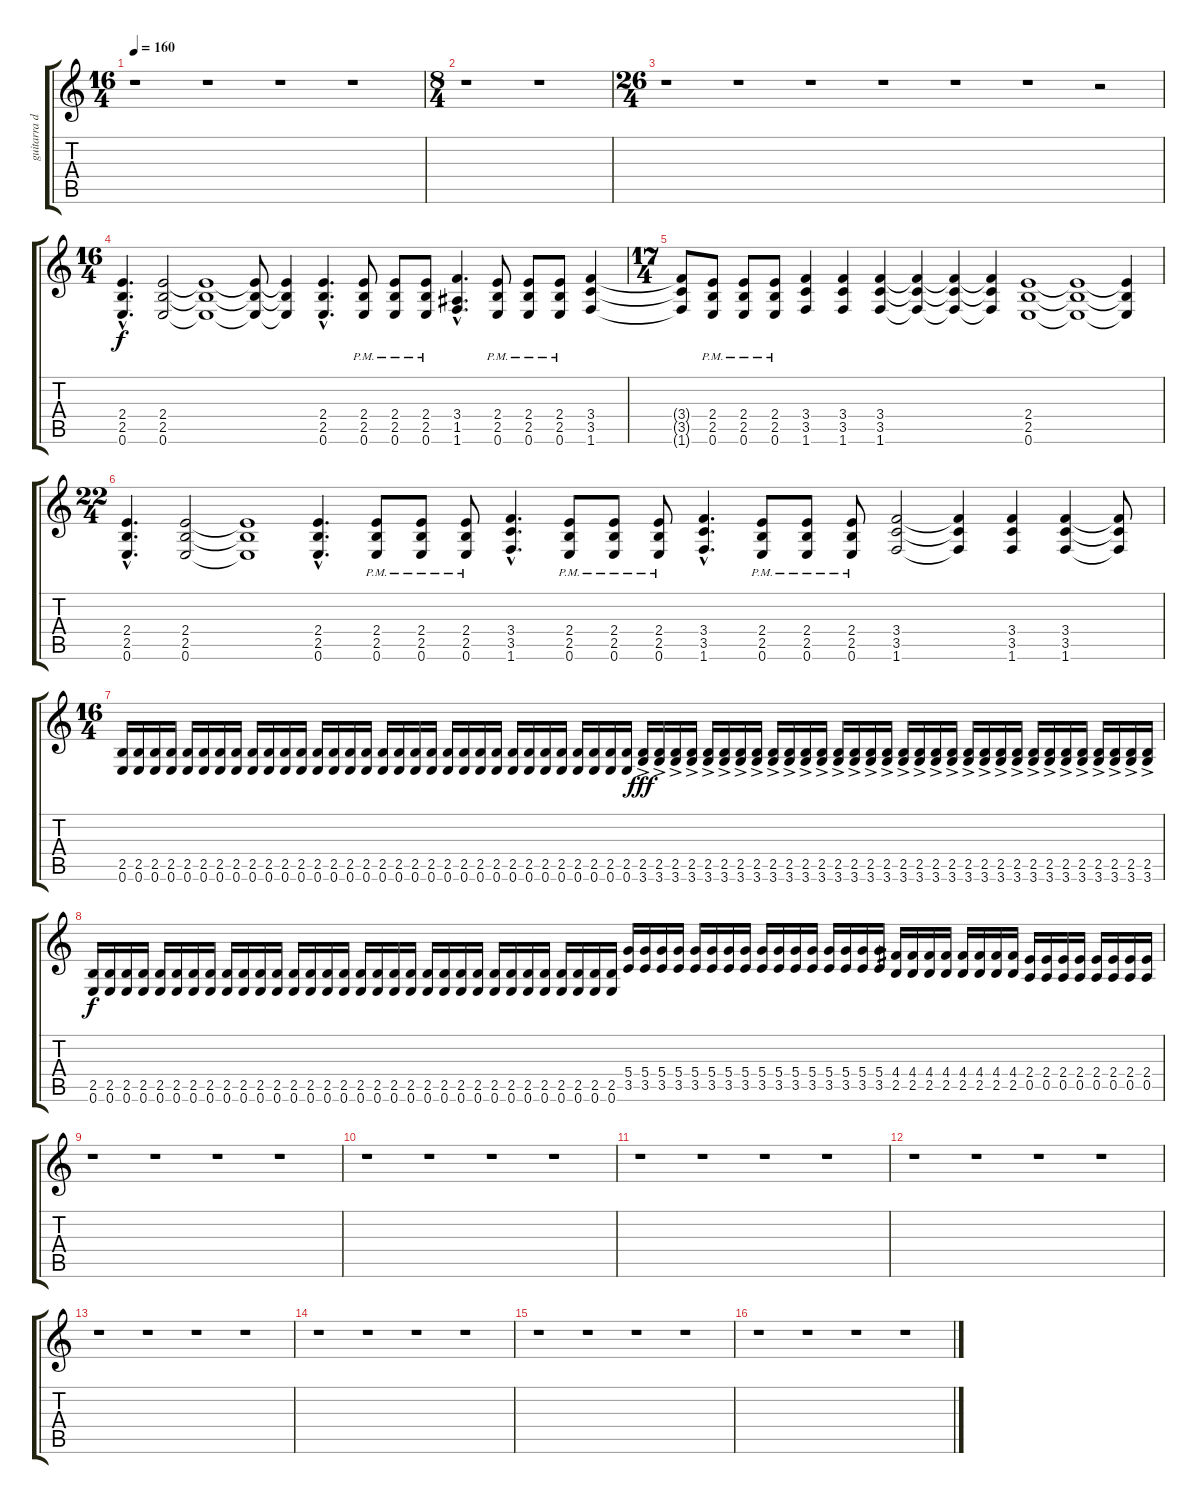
\track ("guitarra de fondo" "guitarra d") {instrument distortionguitar}
\staff {score tabs}
\tuning (E4 B3 G3 D3 A2 E2) {hide}
\ts (16 4)
\tempo 160
\clef g2
\ks c
r.1{dy f} r.1 r.1 r.1 |
\ts (8 4)
r.1 r.1 |
\ts (26 4)
r.1 r.1 r.1 r.1 r.1 r.1 r.2 |
\ts (16 4)
(2.4{hac} 2.5{hac} 0.6{hac}).4{d} (2.4 2.5 0.6).2 (2.4{t} 2.5{t} 0.6{t}).1 (2.4{t} 2.5{t} 0.6{t}).8 (2.4{t} 2.5{t} 0.6{t}).4 (2.4{hac} 2.5{hac} 0.6{hac}).4{d} (2.4{pm} 2.5{pm} 0.6{pm}).8 (2.4{pm} 2.5{pm} 0.6{pm}).8 (2.4{pm} 2.5{pm} 0.6{pm}).8 (3.4{hac} 1.5{hac} 1.6{hac}).4{d} (2.4{pm} 2.5{pm} 0.6{pm}).8 (2.4{pm} 2.5{pm} 0.6{pm}).8 (2.4{pm} 2.5{pm} 0.6{pm}).8 (3.4 3.5 1.6).4 |
\ts (17 4)
(3.4{t} 3.5{t} 1.6{t}).8 (2.4{pm} 2.5{pm} 0.6{pm}).8 (2.4{pm} 2.5{pm} 0.6{pm}).8 (2.4{pm} 2.5{pm} 0.6{pm}).8 (3.4 3.5 1.6).4 (3.4 3.5 1.6).4 (3.4 3.5 1.6).4 (3.4{t} 3.5{t} 1.6{t}).4 (3.4{t} 3.5{t} 1.6{t}).4 (3.4{t} 3.5{t} 1.6{t}).4 (2.4 2.5 0.6).1 (2.4{t} 2.5{t} 0.6{t}).1 (2.4{t} 2.5{t} 0.6{t}).4 |
\ts (22 4)
(2.4{hac} 2.5{hac} 0.6{hac}).4{d} (2.4 2.5 0.6).2 (2.4{t} 2.5{t} 0.6{t}).1 (2.4{hac} 2.5{hac} 0.6{hac}).4{d} (2.4{pm} 2.5 0.6).8 (2.4{pm} 2.5{pm} 0.6).8 (2.4{pm} 2.5 0.6).8 (3.4{hac} 3.5{hac} 1.6{hac}).4{d} (2.4{pm} 2.5{pm} 0.6{pm}).8 (2.4{pm} 2.5{pm} 0.6{pm}).8 (2.4{pm} 2.5{pm} 0.6{pm}).8 (3.4{hac} 3.5{hac} 1.6{hac}).4{d} (2.4{pm} 2.5{pm} 0.6{pm}).8 (2.4{pm} 2.5{pm} 0.6{pm}).8 (2.4{pm} 2.5{pm} 0.6{pm}).8 (3.4 3.5 1.6).2 (3.4{t} 3.5{t} 1.6{t}).4 (3.4 3.5 1.6).4 (3.4 3.5 1.6).4 (3.4{t} 3.5{t} 1.6{t}).8 |
\ts (16 4)
(2.5 0.6).16 (2.5 0.6).16 (2.5 0.6).16 (2.5 0.6).16 (2.5 0.6).16 (2.5 0.6).16 (2.5 0.6).16 (2.5 0.6).16 (2.5 0.6).16 (2.5 0.6).16 (2.5 0.6).16 (2.5 0.6).16 (2.5 0.6).16 (2.5 0.6).16 (2.5 0.6).16 (2.5 0.6).16 (2.5 0.6).16 (2.5 0.6).16 (2.5 0.6).16 (2.5 0.6).16 (2.5 0.6).16 (2.5 0.6).16 (2.5 0.6).16 (2.5 0.6).16 (2.5 0.6).16 (2.5 0.6).16 (2.5 0.6).16 (2.5 0.6).16 (2.5 0.6).16 (2.5 0.6).16 (2.5 0.6).16 (2.5 0.6).16 (2.5 3.6{ac}).16{dy fff} (2.5 3.6{ac}).16 (2.5 3.6{ac}).16 (2.5 3.6{ac}).16 (2.5 3.6{ac}).16 (2.5 3.6{ac}).16 (2.5 3.6{ac}).16 (2.5 3.6{ac}).16 (2.5 3.6{ac}).16 (2.5 3.6{ac}).16 (2.5 3.6{ac}).16 (2.5 3.6{ac}).16 (2.5 3.6{ac}).16 (2.5 3.6{ac}).16 (2.5 3.6{ac}).16 (2.5 3.6{ac}).16 (2.5 3.6{ac}).16 (2.5 3.6{ac}).16 (2.5 3.6{ac}).16 (2.5 3.6{ac}).16 (2.5 3.6{ac}).16 (2.5 3.6{ac}).16 (2.5 3.6{ac}).16 (2.5 3.6{ac}).16 (2.5 3.6{ac}).16 (2.5 3.6{ac}).16 (2.5 3.6{ac}).16 (2.5 3.6{ac}).16 (2.5 3.6{ac}).16 (2.5 3.6{ac}).16 (2.5 3.6{ac}).16 (2.5 3.6{ac}).16 |
(2.5 0.6).16{dy f} (2.5 0.6).16 (2.5 0.6).16 (2.5 0.6).16 (2.5 0.6).16 (2.5 0.6).16 (2.5 0.6).16 (2.5 0.6).16 (2.5 0.6).16 (2.5 0.6).16 (2.5 0.6).16 (2.5 0.6).16 (2.5 0.6).16 (2.5 0.6).16 (2.5 0.6).16 (2.5 0.6).16 (2.5 0.6).16 (2.5 0.6).16 (2.5 0.6).16 (2.5 0.6).16 (2.5 0.6).16 (2.5 0.6).16 (2.5 0.6).16 (2.5 0.6).16 (2.5 0.6).16 (2.5 0.6).16 (2.5 0.6).16 (2.5 0.6).16 (2.5 0.6).16 (2.5 0.6).16 (2.5 0.6).16 (2.5 0.6).16 (5.4 3.5).16 (5.4 3.5).16 (5.4 3.5).16 (5.4 3.5).16 (5.4 3.5).16 (5.4 3.5).16 (5.4 3.5).16 (5.4 3.5).16 (5.4 3.5).16 (5.4 3.5).16 (5.4 3.5).16 (5.4 3.5).16 (5.4 3.5).16 (5.4 3.5).16 (5.4 3.5).16 (5.4 3.5).16 (4.4 2.5).16 (4.4 2.5).16 (4.4 2.5).16 (4.4 2.5).16 (4.4 2.5).16 (4.4 2.5).16 (4.4 2.5).16 (4.4 2.5).16 (2.4 0.5).16 (2.4 0.5).16 (2.4 0.5).16 (2.4 0.5).16 (2.4 0.5).16 (2.4 0.5).16 (2.4 0.5).16 (2.4 0.5).16 |
r.1 r.1 r.1 r.1 |
r.1 r.1 r.1 r.1 |
r.1 r.1 r.1 r.1 |
r.1 r.1 r.1 r.1 |
r.1 r.1 r.1 r.1 |
r.1 r.1 r.1 r.1 |
r.1 r.1 r.1 r.1 |
r.1 r.1 r.1 r.1
